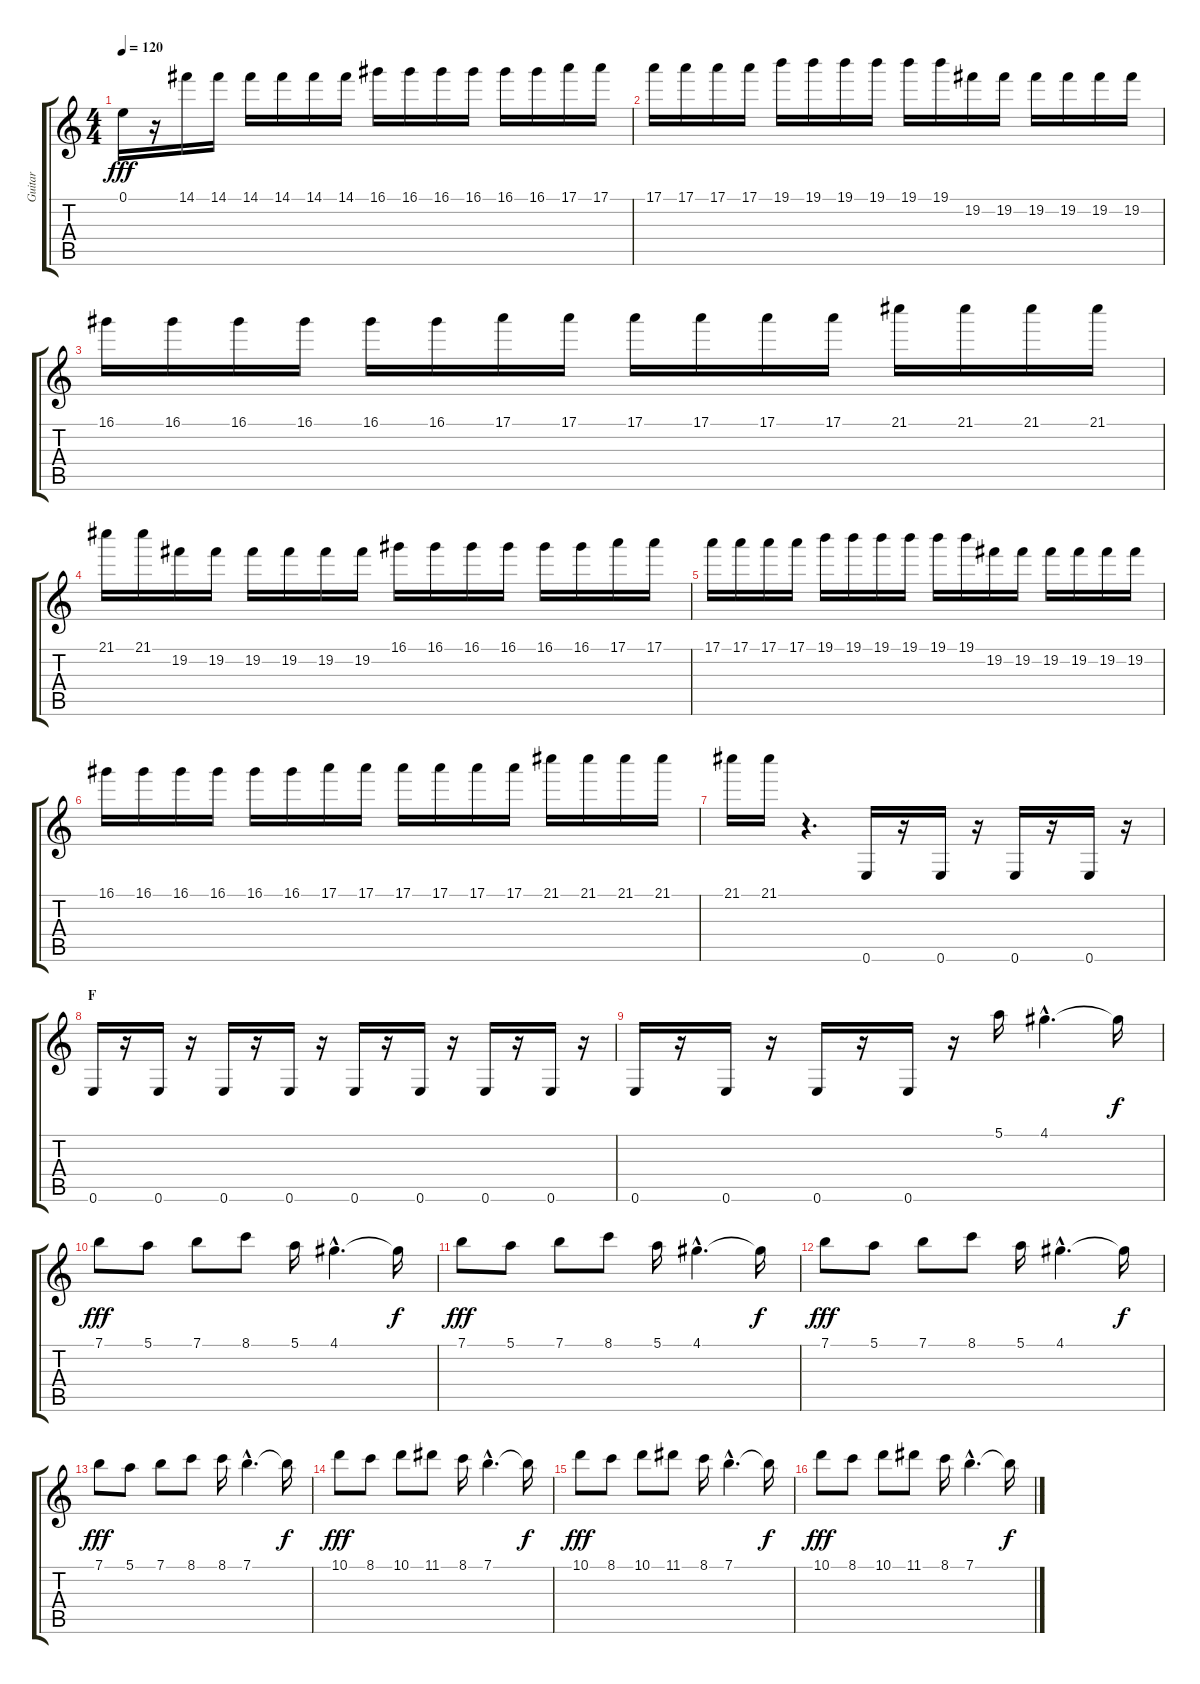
\track ("Guitar" "Guitar") {instrument overdrivenguitar}
\staff {score tabs}
\tuning (E4 B3 G3 D3 A2 E2) {hide}
\ts (4 4)
\tempo 120
\clef g2
\ks c
0.1.16{dy fff} r.16 14.1.16 14.1.16 14.1.16 14.1.16 14.1.16 14.1.16 16.1.16 16.1.16 16.1.16 16.1.16 16.1.16 16.1.16 17.1.16 17.1.16 |
17.1.16 17.1.16 17.1.16 17.1.16 19.1.16 19.1.16 19.1.16 19.1.16 19.1.16 19.1.16 19.2.16 19.2.16 19.2.16 19.2.16 19.2.16 19.2.16 |
16.1.16 16.1.16 16.1.16 16.1.16 16.1.16 16.1.16 17.1.16 17.1.16 17.1.16 17.1.16 17.1.16 17.1.16 21.1.16 21.1.16 21.1.16 21.1.16 |
21.1.16 21.1.16 19.2.16 19.2.16 19.2.16 19.2.16 19.2.16 19.2.16 16.1.16 16.1.16 16.1.16 16.1.16 16.1.16 16.1.16 17.1.16 17.1.16 |
17.1.16 17.1.16 17.1.16 17.1.16 19.1.16 19.1.16 19.1.16 19.1.16 19.1.16 19.1.16 19.2.16 19.2.16 19.2.16 19.2.16 19.2.16 19.2.16 |
16.1.16 16.1.16 16.1.16 16.1.16 16.1.16 16.1.16 17.1.16 17.1.16 17.1.16 17.1.16 17.1.16 17.1.16 21.1.16 21.1.16 21.1.16 21.1.16 |
21.1.16 21.1.16 r.4{d} 0.6.16 r.16 0.6.16 r.16 0.6.16 r.16 0.6.16 r.16 |
\section ("" "F")
0.6.16 r.16 0.6.16 r.16 0.6.16 r.16 0.6.16 r.16 0.6.16 r.16 0.6.16 r.16 0.6.16 r.16 0.6.16 r.16 |
0.6.16 r.16 0.6.16 r.16 0.6.16 r.16 0.6.16 r.16 5.1.16 4.1{hac}.4{d} 4.1{t}.16{dy f} |
7.1.8{dy fff} 5.1.8 7.1.8 8.1.8 5.1.16 4.1{hac}.4{d} 4.1{t}.16{dy f} |
7.1.8{dy fff} 5.1.8 7.1.8 8.1.8 5.1.16 4.1{hac}.4{d} 4.1{t}.16{dy f} |
7.1.8{dy fff} 5.1.8 7.1.8 8.1.8 5.1.16 4.1{hac}.4{d} 4.1{t}.16{dy f} |
7.1.8{dy fff} 5.1.8 7.1.8 8.1.8 8.1.16 7.1{hac}.4{d} 7.1{t}.16{dy f} |
10.1.8{dy fff} 8.1.8 10.1.8 11.1.8 8.1.16 7.1{hac}.4{d} 7.1{t}.16{dy f} |
10.1.8{dy fff} 8.1.8 10.1.8 11.1.8 8.1.16 7.1{hac}.4{d} 7.1{t}.16{dy f} |
10.1.8{dy fff} 8.1.8 10.1.8 11.1.8 8.1.16 7.1{hac}.4{d} 7.1{t}.16{dy f}
